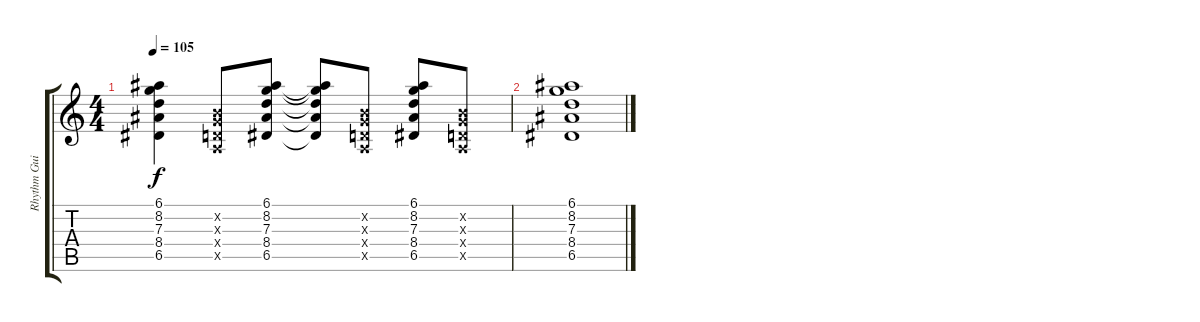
\track ("Rhythm Guitar" "Rhythm Gui") {instrument electricguitarjazz bank 255}
\staff {score tabs}
\tuning (E4 B3 G3 D3 A2 E2) {hide}
\ts (4 4)
\tempo 105
\clef g2
\ks c
(6.1 8.2 7.3 8.4 6.5).4{dy f} (0.2{x} 0.3{x} 0.4{x} 0.5{x}).8 (6.1 8.2 7.3 8.4 6.5).8 (6.1{t} 8.2{t} 7.3{t} 8.4{t} 6.5{t}).8 (0.2{x} 0.3{x} 0.4{x} 0.5{x}).8 (6.1 8.2 7.3 8.4 6.5).8 (0.2{x} 0.3{x} 0.4{x} 0.5{x}).8 |
(6.1 8.2 7.3 8.4 6.5).1
